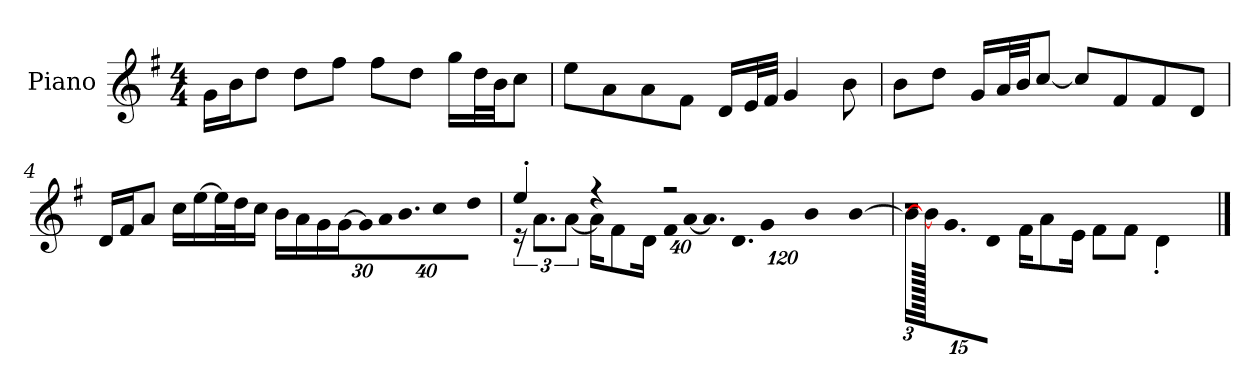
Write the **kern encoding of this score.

**kern
*part1
*staff1
*I"Piano
*I'P-no
*clefG2
*k[f#]
*M4/4
*MM90
=1
16g\LL
16b\J
8dd\J
8dd\L
8ff#\J
8ff#\L
8dd\J
16gg\LL
32dd\L
32b\JJ
8cc\J
=2
8ee\L
8a\
8a\
8f#\J
16d/LL
32e/L
32f#/JJJ
4g/
8b\
=3
8b\L
8dd\J
16g/LL
32a/L
32b/JJ
[8cc/J
8cc/L]
8f#/
8f#/
8d/J
!!LO:LB:g=z
=4
16d/LL
16f#/J
8a/J
16cc\LL
[16ee\
32ee\L]
32dd\J
16cc\JJ
16b\LL
16a\
16g\
[16g\
*Xbrackettup
!LO:N:vis=64
960%17g\KL]
!LO:N:vis=32
640%23a\
!LO:N:vis=32.
1920%103b\J
!LO:N:vis=16
1920%137cc\
!LO:N:vis=16
1920%137dd\JJ
=5
*^
*	*brackettup
4ee'/	24r
.	12.a\L
.	[12a\J
4r	16a\KL]
.	8f#\
.	16d\Jk
*	*Xbrackettup
!	!LO:N:vis=32
2r	640%23f#\LLL
!	!LO:N:vis=32
.	[640%23a\J
!	!LO:N:vis=16.
.	960%103a\]
!	!LO:N:vis=16.
.	960%103d\
!	!LO:N:vis=16
.	1920%137g\
!	!LO:N:vis=16
.	1920%137b\
.	[240%17b\J
=6	=6
1r	24b\KL]
.	1920b\_
.	12.g\
.	12d\J
.	16f#\KL
.	8a\
.	16e\Jk
.	8f#\L
.	8f#\J
.	4d'\
1920ryy	.
*v	*v
==
*-
